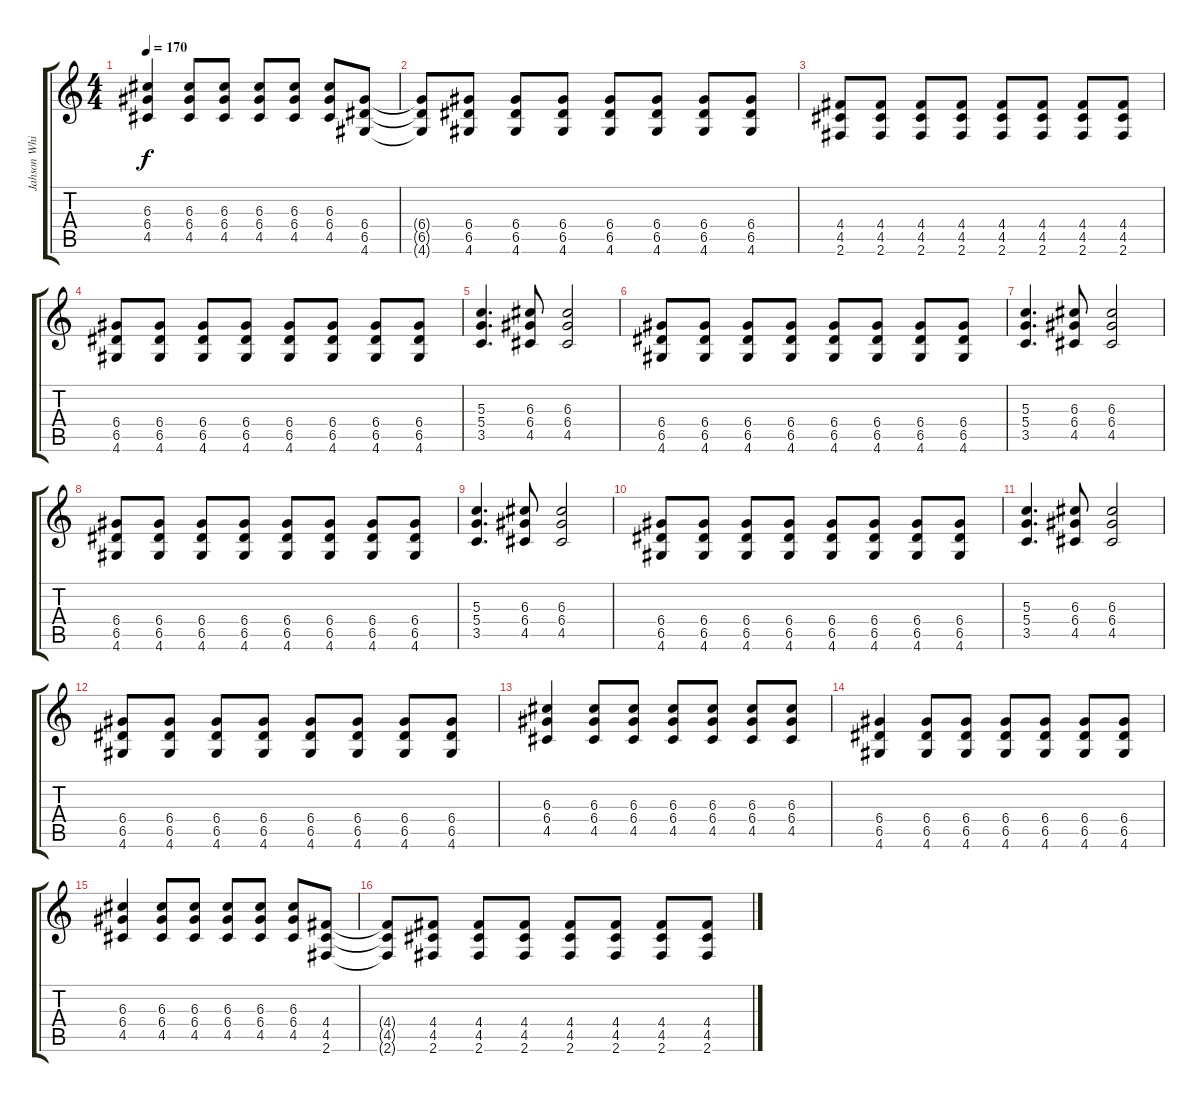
\track ("Jahson White" "Jahson Whi") {instrument distortionguitar}
\staff {score tabs}
\tuning (E4 B3 G3 D3 A2 E2) {hide}
\ts (4 4)
\tempo 170
\clef g2
\ks c
(6.3 6.4 4.5).4{dy f} (6.3 6.4 4.5).8 (6.3 6.4 4.5).8 (6.3 6.4 4.5).8 (6.3 6.4 4.5).8 (6.3 6.4 4.5).8 (6.4 6.5 4.6).8 |
(6.4{t} 6.5{t} 4.6{t}).8 (6.4 6.5 4.6).8 (6.4 6.5 4.6).8 (6.4 6.5 4.6).8 (6.4 6.5 4.6).8 (6.4 6.5 4.6).8 (6.4 6.5 4.6).8 (6.4 6.5 4.6).8 |
(4.4 4.5 2.6).8 (4.4 4.5 2.6).8 (4.4 4.5 2.6).8 (4.4 4.5 2.6).8 (4.4 4.5 2.6).8 (4.4 4.5 2.6).8 (4.4 4.5 2.6).8 (4.4 4.5 2.6).8 |
(6.4 6.5 4.6).8 (6.4 6.5 4.6).8 (6.4 6.5 4.6).8 (6.4 6.5 4.6).8 (6.4 6.5 4.6).8 (6.4 6.5 4.6).8 (6.4 6.5 4.6).8 (6.4 6.5 4.6).8 |
(5.3 5.4 3.5).4{d} (6.3 6.4 4.5).8 (6.3 6.4 4.5).2 |
(6.4 6.5 4.6).8 (6.4 6.5 4.6).8 (6.4 6.5 4.6).8 (6.4 6.5 4.6).8 (6.4 6.5 4.6).8 (6.4 6.5 4.6).8 (6.4 6.5 4.6).8 (6.4 6.5 4.6).8 |
(5.3 5.4 3.5).4{d} (6.3 6.4 4.5).8 (6.3 6.4 4.5).2 |
(6.4 6.5 4.6).8 (6.4 6.5 4.6).8 (6.4 6.5 4.6).8 (6.4 6.5 4.6).8 (6.4 6.5 4.6).8 (6.4 6.5 4.6).8 (6.4 6.5 4.6).8 (6.4 6.5 4.6).8 |
(5.3 5.4 3.5).4{d} (6.3 6.4 4.5).8 (6.3 6.4 4.5).2 |
(6.4 6.5 4.6).8 (6.4 6.5 4.6).8 (6.4 6.5 4.6).8 (6.4 6.5 4.6).8 (6.4 6.5 4.6).8 (6.4 6.5 4.6).8 (6.4 6.5 4.6).8 (6.4 6.5 4.6).8 |
(5.3 5.4 3.5).4{d} (6.3 6.4 4.5).8 (6.3 6.4 4.5).2 |
(6.4 6.5 4.6).8 (6.4 6.5 4.6).8 (6.4 6.5 4.6).8 (6.4 6.5 4.6).8 (6.4 6.5 4.6).8 (6.4 6.5 4.6).8 (6.4 6.5 4.6).8 (6.4 6.5 4.6).8 |
(6.3 6.4 4.5).4 (6.3 6.4 4.5).8 (6.3 6.4 4.5).8 (6.3 6.4 4.5).8 (6.3 6.4 4.5).8 (6.3 6.4 4.5).8 (6.3 6.4 4.5).8 |
(6.4 6.5 4.6).4 (6.4 6.5 4.6).8 (6.4 6.5 4.6).8 (6.4 6.5 4.6).8 (6.4 6.5 4.6).8 (6.4 6.5 4.6).8 (6.4 6.5 4.6).8 |
(6.3 6.4 4.5).4 (6.3 6.4 4.5).8 (6.3 6.4 4.5).8 (6.3 6.4 4.5).8 (6.3 6.4 4.5).8 (6.3 6.4 4.5).8 (4.4 4.5 2.6).8 |
(4.4{t} 4.5{t} 2.6{t}).8 (4.4 4.5 2.6).8 (4.4 4.5 2.6).8 (4.4 4.5 2.6).8 (4.4 4.5 2.6).8 (4.4 4.5 2.6).8 (4.4 4.5 2.6).8 (4.4 4.5 2.6).8
